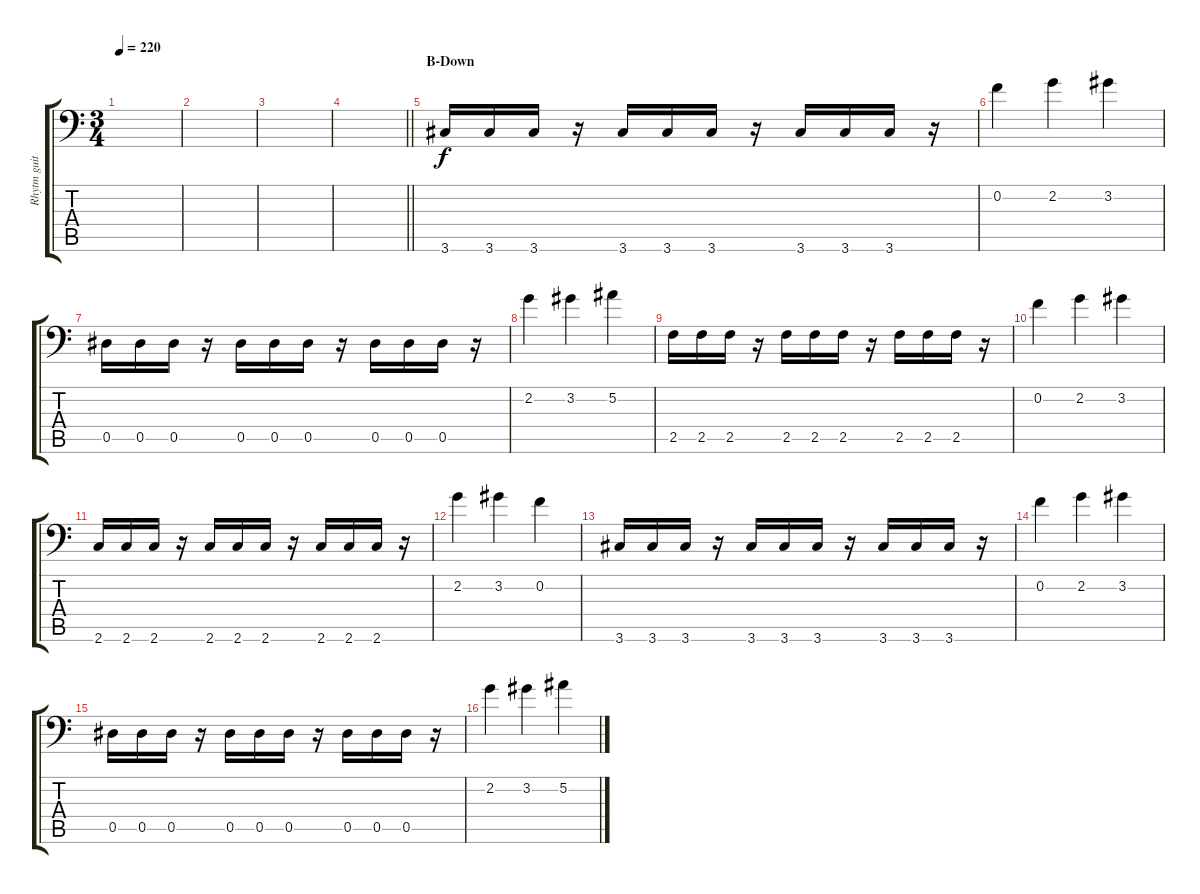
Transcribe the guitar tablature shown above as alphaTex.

\track ("Rhytm guitar" "Rhytm guit") {instrument distortionguitar}
\staff {score tabs}
\tuning (Bb3 F3 Db3 Ab2 Eb2 Bb1) {hide}
\ts (3 4)
\tempo 220
\clef f4
\ks c
|
|
|
\barLineRight lightlight
|
\section ("" "B-Down")
3.6.16 3.6.16 3.6.16 r.16 3.6.16 3.6.16 3.6.16 r.16 3.6.16 3.6.16 3.6.16 r.16 |
0.2.4 2.2.4 3.2.4 |
0.5.16 0.5.16 0.5.16 r.16 0.5.16 0.5.16 0.5.16 r.16 0.5.16 0.5.16 0.5.16 r.16 |
2.2.4 3.2.4 5.2.4 |
2.5.16 2.5.16 2.5.16 r.16 2.5.16 2.5.16 2.5.16 r.16 2.5.16 2.5.16 2.5.16 r.16 |
0.2.4 2.2.4 3.2.4 |
2.6.16 2.6.16 2.6.16 r.16 2.6.16 2.6.16 2.6.16 r.16 2.6.16 2.6.16 2.6.16 r.16 |
2.2.4 3.2.4 0.2.4 |
3.6.16 3.6.16 3.6.16 r.16 3.6.16 3.6.16 3.6.16 r.16 3.6.16 3.6.16 3.6.16 r.16 |
0.2.4 2.2.4 3.2.4 |
0.5.16 0.5.16 0.5.16 r.16 0.5.16 0.5.16 0.5.16 r.16 0.5.16 0.5.16 0.5.16 r.16 |
2.2.4 3.2.4 5.2.4
